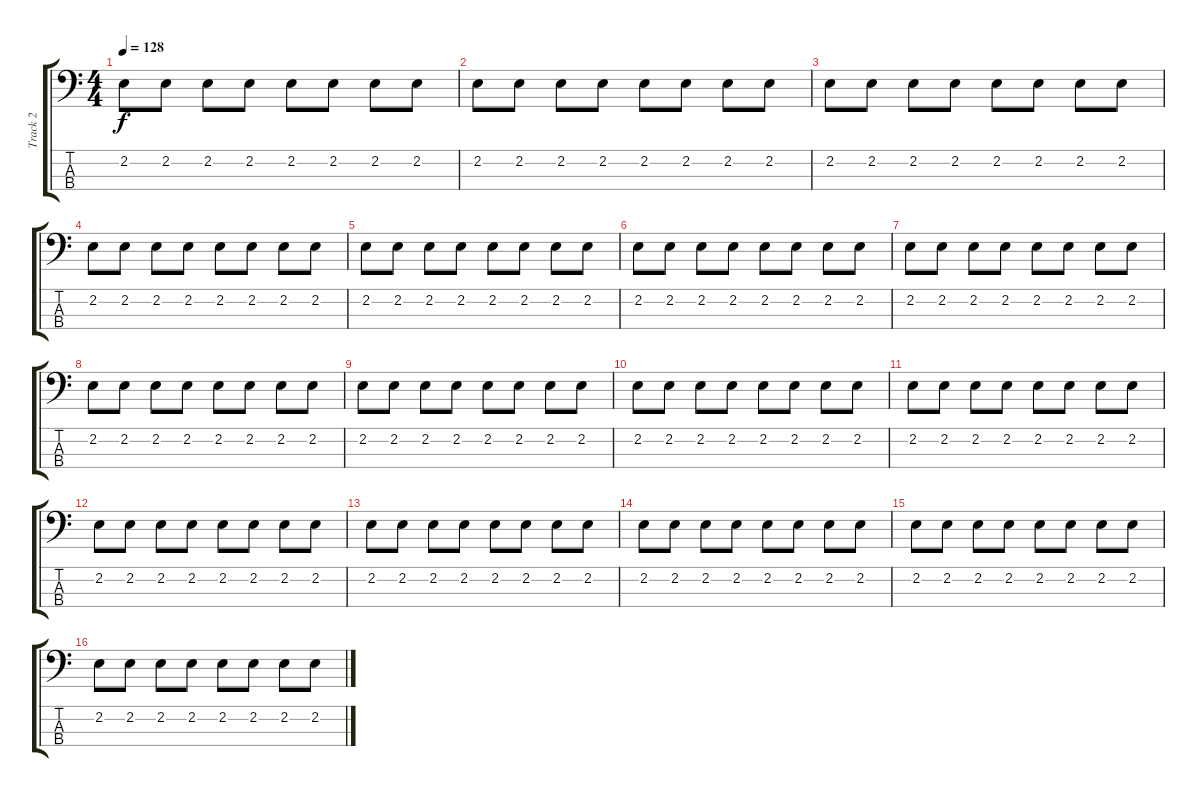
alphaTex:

\track ("Track 2" "Track 2") {instrument electricbassfinger}
\staff {score tabs}
\tuning (G2 D2 A1 E1) {hide}
\ts (4 4)
\tempo 128
\clef f4
\ks c
2.2.8{dy f} 2.2.8 2.2.8 2.2.8 2.2.8 2.2.8 2.2.8 2.2.8 |
2.2.8 2.2.8 2.2.8 2.2.8 2.2.8 2.2.8 2.2.8 2.2.8 |
2.2.8 2.2.8 2.2.8 2.2.8 2.2.8 2.2.8 2.2.8 2.2.8 |
2.2.8 2.2.8 2.2.8 2.2.8 2.2.8 2.2.8 2.2.8 2.2.8 |
2.2.8 2.2.8 2.2.8 2.2.8 2.2.8 2.2.8 2.2.8 2.2.8 |
2.2.8 2.2.8 2.2.8 2.2.8 2.2.8 2.2.8 2.2.8 2.2.8 |
2.2.8 2.2.8 2.2.8 2.2.8 2.2.8 2.2.8 2.2.8 2.2.8 |
2.2.8 2.2.8 2.2.8 2.2.8 2.2.8 2.2.8 2.2.8 2.2.8 |
2.2.8 2.2.8 2.2.8 2.2.8 2.2.8 2.2.8 2.2.8 2.2.8 |
2.2.8 2.2.8 2.2.8 2.2.8 2.2.8 2.2.8 2.2.8 2.2.8 |
2.2.8 2.2.8 2.2.8 2.2.8 2.2.8 2.2.8 2.2.8 2.2.8 |
2.2.8 2.2.8 2.2.8 2.2.8 2.2.8 2.2.8 2.2.8 2.2.8 |
2.2.8 2.2.8 2.2.8 2.2.8 2.2.8 2.2.8 2.2.8 2.2.8 |
2.2.8 2.2.8 2.2.8 2.2.8 2.2.8 2.2.8 2.2.8 2.2.8 |
2.2.8 2.2.8 2.2.8 2.2.8 2.2.8 2.2.8 2.2.8 2.2.8 |
2.2.8 2.2.8 2.2.8 2.2.8 2.2.8 2.2.8 2.2.8 2.2.8
